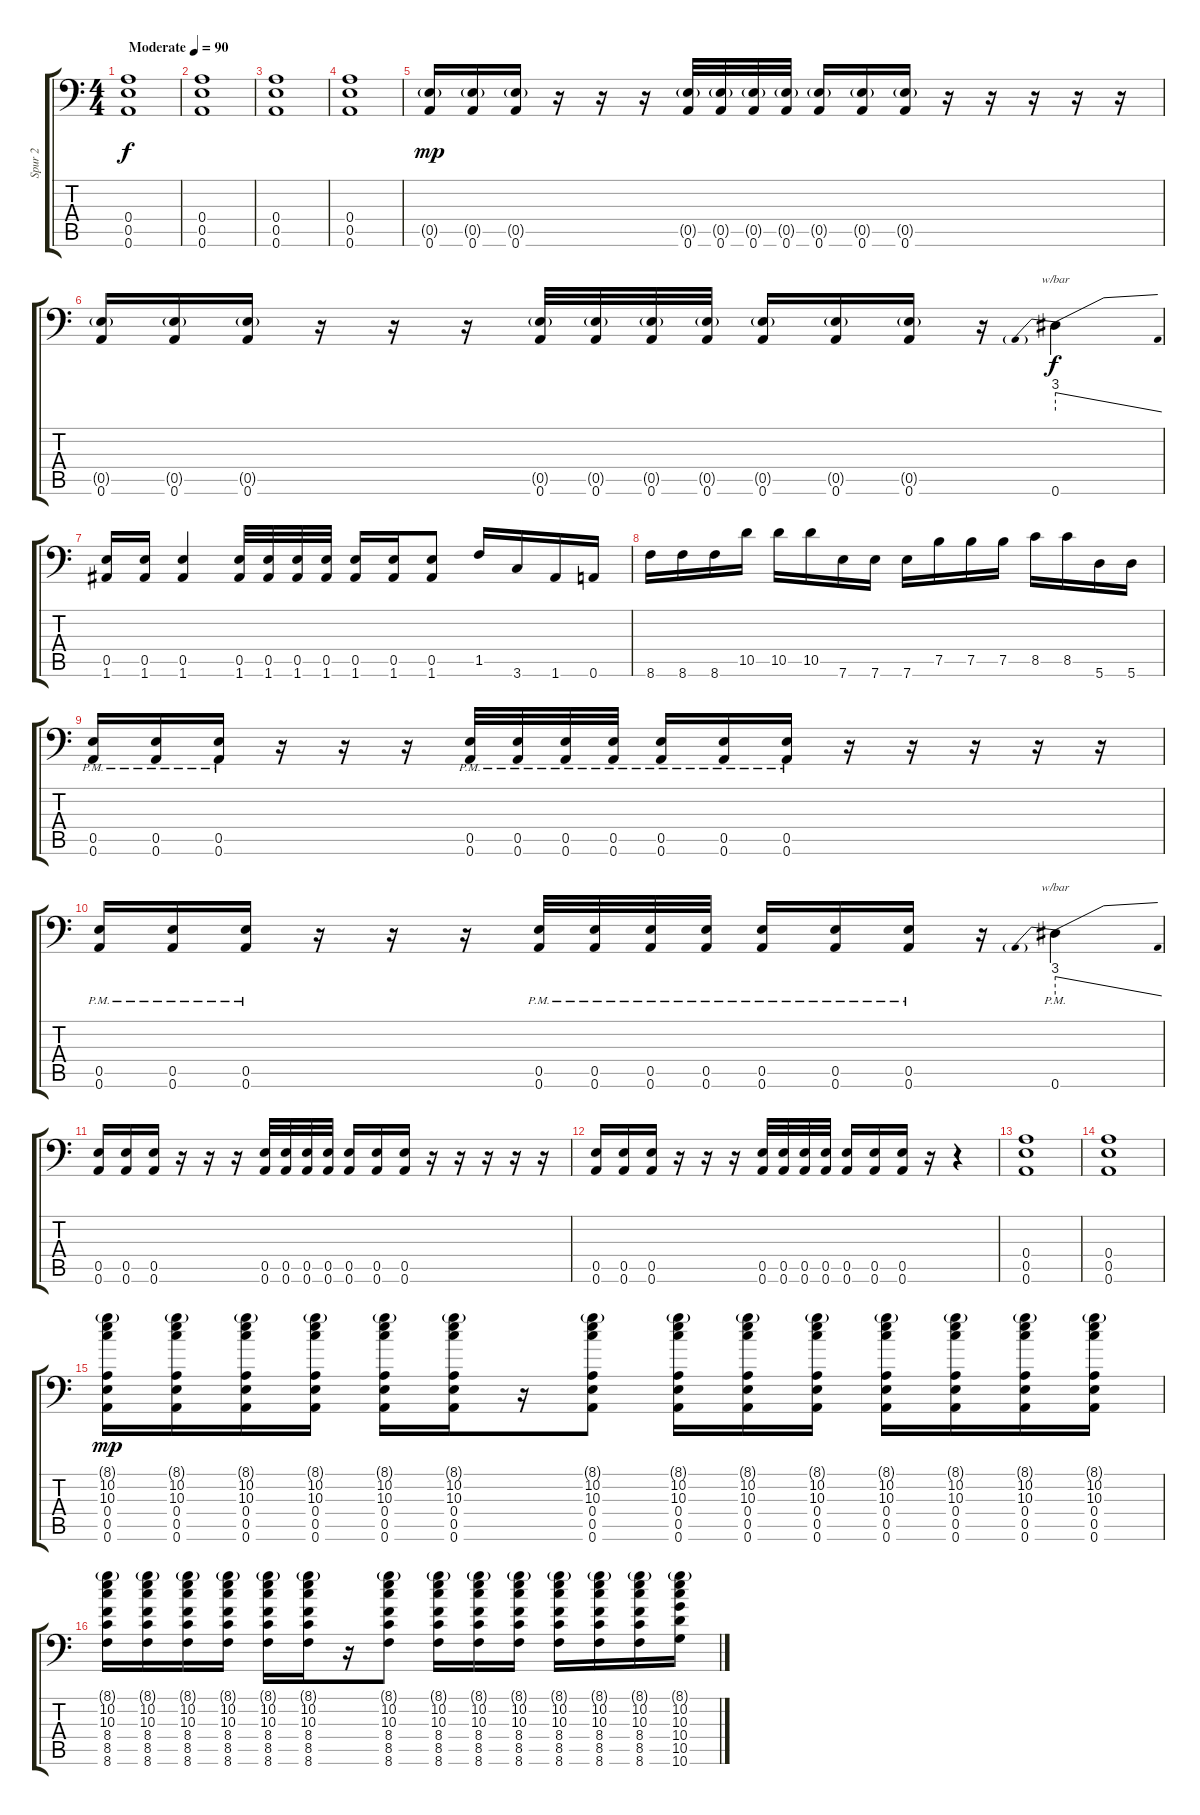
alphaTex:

\track ("Spur 2" "Spur 2") {instrument distortionguitar}
\staff {score tabs}
\tuning (B3 Gb3 D3 A2 E2 A1) {hide}
\ts (4 4)
\tempo (90 "Moderate")
\clef f4
\ks c
(0.4 0.5 0.6).1{dy f instrument distortionguitar} |
(0.4 0.5 0.6).1 |
(0.4 0.5 0.6).1 |
(0.4 0.5 0.6).1 |
(0.5{g} 0.6).16{dy mp} (0.5{g} 0.6).16 (0.5{g} 0.6).16 r.16 r.16 r.16 (0.5{g} 0.6).32 (0.5{g} 0.6).32 (0.5{g} 0.6).32 (0.5{g} 0.6).32 (0.5{g} 0.6).16 (0.5{g} 0.6).16 (0.5{g} 0.6).16 r.16 r.16 r.16 r.16 r.16 |
(0.5{g} 0.6).16 (0.5{g} 0.6).16 (0.5{g} 0.6).16 r.16 r.16 r.16 (0.5{g} 0.6).32 (0.5{g} 0.6).32 (0.5{g} 0.6).32 (0.5{g} 0.6).32 (0.5{g} 0.6).16 (0.5{g} 0.6).16 (0.5{g} 0.6).16 r.16 0.6.4{tbe (predivedive default 0 12 60 0) dy f} |
(0.5 1.6).16 (0.5 1.6).16 (0.5 1.6).4 (0.5 1.6).32 (0.5 1.6).32 (0.5 1.6).32 (0.5 1.6).32 (0.5 1.6).16 (0.5 1.6).16 (0.5 1.6).8 1.5.16 3.6.16 1.6.16 0.6.16 |
8.6.16 8.6.16 8.6.16 10.5.16 10.5.16 10.5.16 7.6.16 7.6.16 7.6.16 7.5.16 7.5.16 7.5.16 8.5.16 8.5.16 5.6.16 5.6.16 |
(0.5{pm} 0.6{pm}).16 (0.5{pm} 0.6{pm}).16 (0.5{pm} 0.6{pm}).16 r.16 r.16 r.16 (0.5{pm} 0.6{pm}).32 (0.5{pm} 0.6{pm}).32 (0.5{pm} 0.6{pm}).32 (0.5{pm} 0.6{pm}).32 (0.5{pm} 0.6{pm}).16 (0.5{pm} 0.6{pm}).16 (0.5{pm} 0.6{pm}).16 r.16 r.16 r.16 r.16 r.16 |
(0.5{pm} 0.6{pm}).16 (0.5{pm} 0.6{pm}).16 (0.5{pm} 0.6{pm}).16 r.16 r.16 r.16 (0.5{pm} 0.6{pm}).32 (0.5{pm} 0.6{pm}).32 (0.5{pm} 0.6{pm}).32 (0.5{pm} 0.6{pm}).32 (0.5{pm} 0.6{pm}).16 (0.5{pm} 0.6{pm}).16 (0.5{pm} 0.6{pm}).16 r.16 0.6{pm}.4{tbe (predivedive default 0 12 60 0)} |
(0.5 0.6).16 (0.5 0.6).16 (0.5 0.6).16 r.16 r.16 r.16 (0.5 0.6).32 (0.5 0.6).32 (0.5 0.6).32 (0.5 0.6).32 (0.5 0.6).16 (0.5 0.6).16 (0.5 0.6).16 r.16 r.16 r.16 r.16 r.16 |
(0.5 0.6).16 (0.5 0.6).16 (0.5 0.6).16 r.16 r.16 r.16 (0.5 0.6).32 (0.5 0.6).32 (0.5 0.6).32 (0.5 0.6).32 (0.5 0.6).16 (0.5 0.6).16 (0.5 0.6).16 r.16 r.4 |
(0.4 0.5 0.6).1 |
(0.4 0.5 0.6).1 |
(8.1{g} 10.2 10.3 0.4 0.5 0.6).16{dy mp} (8.1{g} 10.2 10.3 0.4 0.5 0.6).16 (8.1{g} 10.2 10.3 0.4 0.5 0.6).16 (8.1{g} 10.2 10.3 0.4 0.5 0.6).16 (8.1{g} 10.2 10.3 0.4 0.5 0.6).16 (8.1{g} 10.2 10.3 0.4 0.5 0.6).16 r.16 (8.1{g} 10.2 10.3 0.4 0.5 0.6).8 (8.1{g} 10.2 10.3 0.4 0.5 0.6).16 (8.1{g} 10.2 10.3 0.4 0.5 0.6).16 (8.1{g} 10.2 10.3 0.4 0.5 0.6).16 (8.1{g} 10.2 10.3 0.4 0.5 0.6).16 (8.1{g} 10.2 10.3 0.4 0.5 0.6).16 (8.1{g} 10.2 10.3 0.4 0.5 0.6).16 (8.1{g} 10.2 10.3 0.4 0.5 0.6).16 |
(8.1{g} 10.2 10.3 8.4 8.5 8.6).16 (8.1{g} 10.2 10.3 8.4 8.5 8.6).16 (8.1{g} 10.2 10.3 8.4 8.5 8.6).16 (8.1{g} 10.2 10.3 8.4 8.5 8.6).16 (8.1{g} 10.2 10.3 8.4 8.5 8.6).16 (8.1{g} 10.2 10.3 8.4 8.5 8.6).16 r.16 (8.1{g} 10.2 10.3 8.4 8.5 8.6).8 (8.1{g} 10.2 10.3 8.4 8.5 8.6).16 (8.1{g} 10.2 10.3 8.4 8.5 8.6).16 (8.1{g} 10.2 10.3 8.4 8.5 8.6).16 (8.1{g} 10.2 10.3 8.4 8.5 8.6).16 (8.1{g} 10.2 10.3 8.4 8.5 8.6).16 (8.1{g} 10.2 10.3 8.4 8.5 8.6).16 (8.1{g} 10.2 10.3 10.4 10.5 10.6).16
